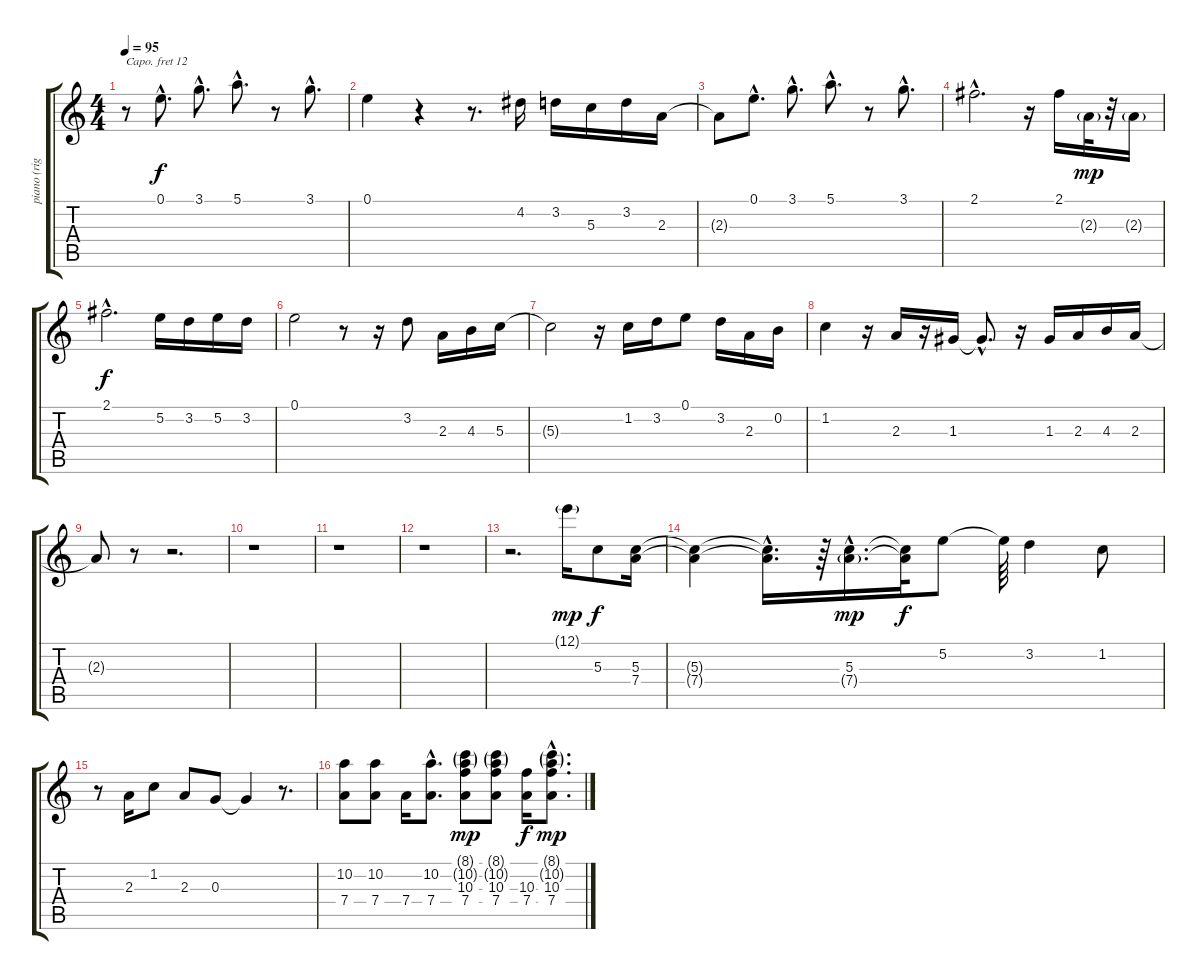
\track ("piano (right)" "piano (rig") {instrument brightacousticpiano}
\staff {score tabs}
\capo 12
\tuning (E4 B3 G3 D3 A2 E2) {hide}
\ts (4 4)
\tempo 95
\clef g2
\ks c
r.8{dy f instrument brightacousticpiano} 0.1{hac}.8{d} 3.1{hac}.8{d} 5.1{hac}.8{d} r.8 3.1{hac}.8{d} |
0.1.4 r.4 r.8{d} 4.2.16 3.2.16 5.3.16 3.2.16 2.3.16 |
2.3{t}.8 0.1{hac}.8{d} 3.1{hac}.8{d} 5.1{hac}.8{d} r.8 3.1{hac}.8{d} |
2.1{hac}.2{d} r.16 2.1.16 2.3{g}.32{dy mp} r.32 2.3{g}.16 |
2.1{hac}.2{d dy f} 5.2.16 3.2.16 5.2.16 3.2.16 |
0.1.2 r.8 r.16 3.2.8 2.3.16 4.3.16 5.3.16 |
5.3{t}.2 r.16 1.2.16 3.2.16 0.1.8 3.2.16 2.3.16 0.2.16 |
1.2.4 r.16 2.3.16 r.16 1.3.16 1.3{hac t}.8{d} r.16 1.3.16 2.3.16 4.3.16 2.3.16 |
2.3{t}.8 r.8 r.2{d} |
r.1 |
r.1 |
r.1 |
r.2{d} 12.1{g}.16{dy mp} 5.3.8{dy f} (5.3 7.4).16 |
(5.3{t} 7.4{t}).4 (5.3{hac t} 7.4{hac t}).16{d} r.64 (5.3{hac} 7.4{g hac}).16{d dy mp} (5.3{t} 7.4{t}).32{dy f} 5.2.8 5.2{t}.64 3.2.4 1.2.8 |
r.8 2.3.16 1.2.8 2.3.8 0.3.8 0.3{t}.4 r.8{d} |
(10.2 7.4).8 (10.2 7.4).8 7.4.16 (10.2{hac} 7.4{hac}).8{d} (8.1{g} 10.2{g} 10.3 7.4).8{dy mp} (8.1{g} 10.2{g} 10.3 7.4).8 (10.3 7.4).16{dy f} (8.1{g hac} 10.2{g hac} 10.3{hac} 7.4{hac}).8{d dy mp}
